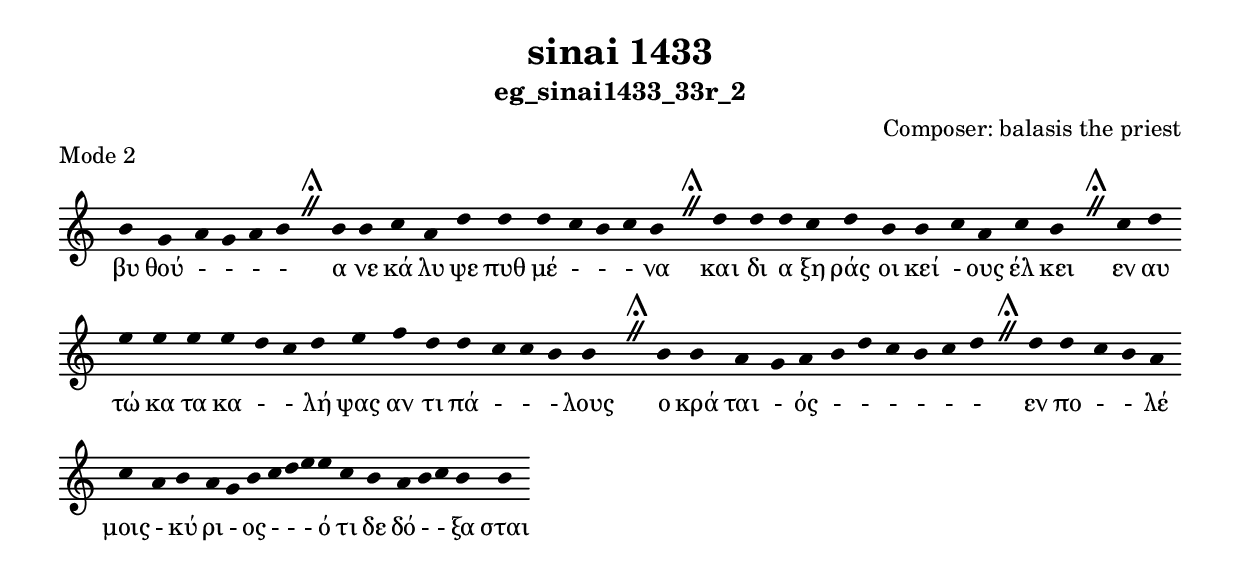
\include "gregorian.ly"

	\header {
 	  title = "sinai 1433"
	  subtitle = "eg_sinai1433_33r_2"
	  composer = "Composer: balasis the priest"
	  piece = "Mode 2"
	}

	chant = {
	  b'4 g'4 a'4 g'4 a'4 b'4 \divisioMaior
 b'4 b'4 c''4 a'4 d''4 d''4 d''4 c''4 b'4 c''4 b'4 \divisioMaior
 d''4 d''4 d''4 c''4 d''4 b'4 b'4 c''4 a'4 c''4 b'4 \divisioMaior
 c''4 d''4 e''4 e''4 e''4 e''4 d''4 c''4 d''4 e''4 f''4 d''4 d''4 c''4 c''4 b'4 b'4 \divisioMaior
 b'4 b'4 a'4 g'4 a'4 b'4 d''4 c''4 b'4 c''4 d''4 \divisioMaior
 d''4 d''4 c''4 b'4 a'4 c''4 a'4 b'4 a'4 g'4 b'4 c''4 d''4 e''4 e''4 c''4 b'4 a'4 b'4 c''4 b'4 b'4\finalis
	}

	verba = \lyricmode {βυ θού -  -  -  - 
α νε κά λυ ψε πυθ μέ -  -  - να 
και δι α ξη ράς οι κεί - ους έλ κει 
εν αυ τώ κα τα κα -  - λή ψας αν τι πά -  -  - λους 
ο κρά ται - ός -  -  -  -  -  - 
εν πο -  - λέ μοις - κύ ρι - ος -  -  - ό τι δε δό -  - ξα σται 
	}


	\score {
	  \new Staff <<
	  \new Voice = "melody" \chant
	  \new Lyrics = "one" \lyricsto melody \verba
	  >>
	  \layout {
	    \context {
	      \Staff
	      \remove "Time_signature_engraver"
	      \remove "Bar_engraver"
	    }
	    \context {
	      \Voice
	      \remove "Stem_engraver"
	    }
	  }
	}